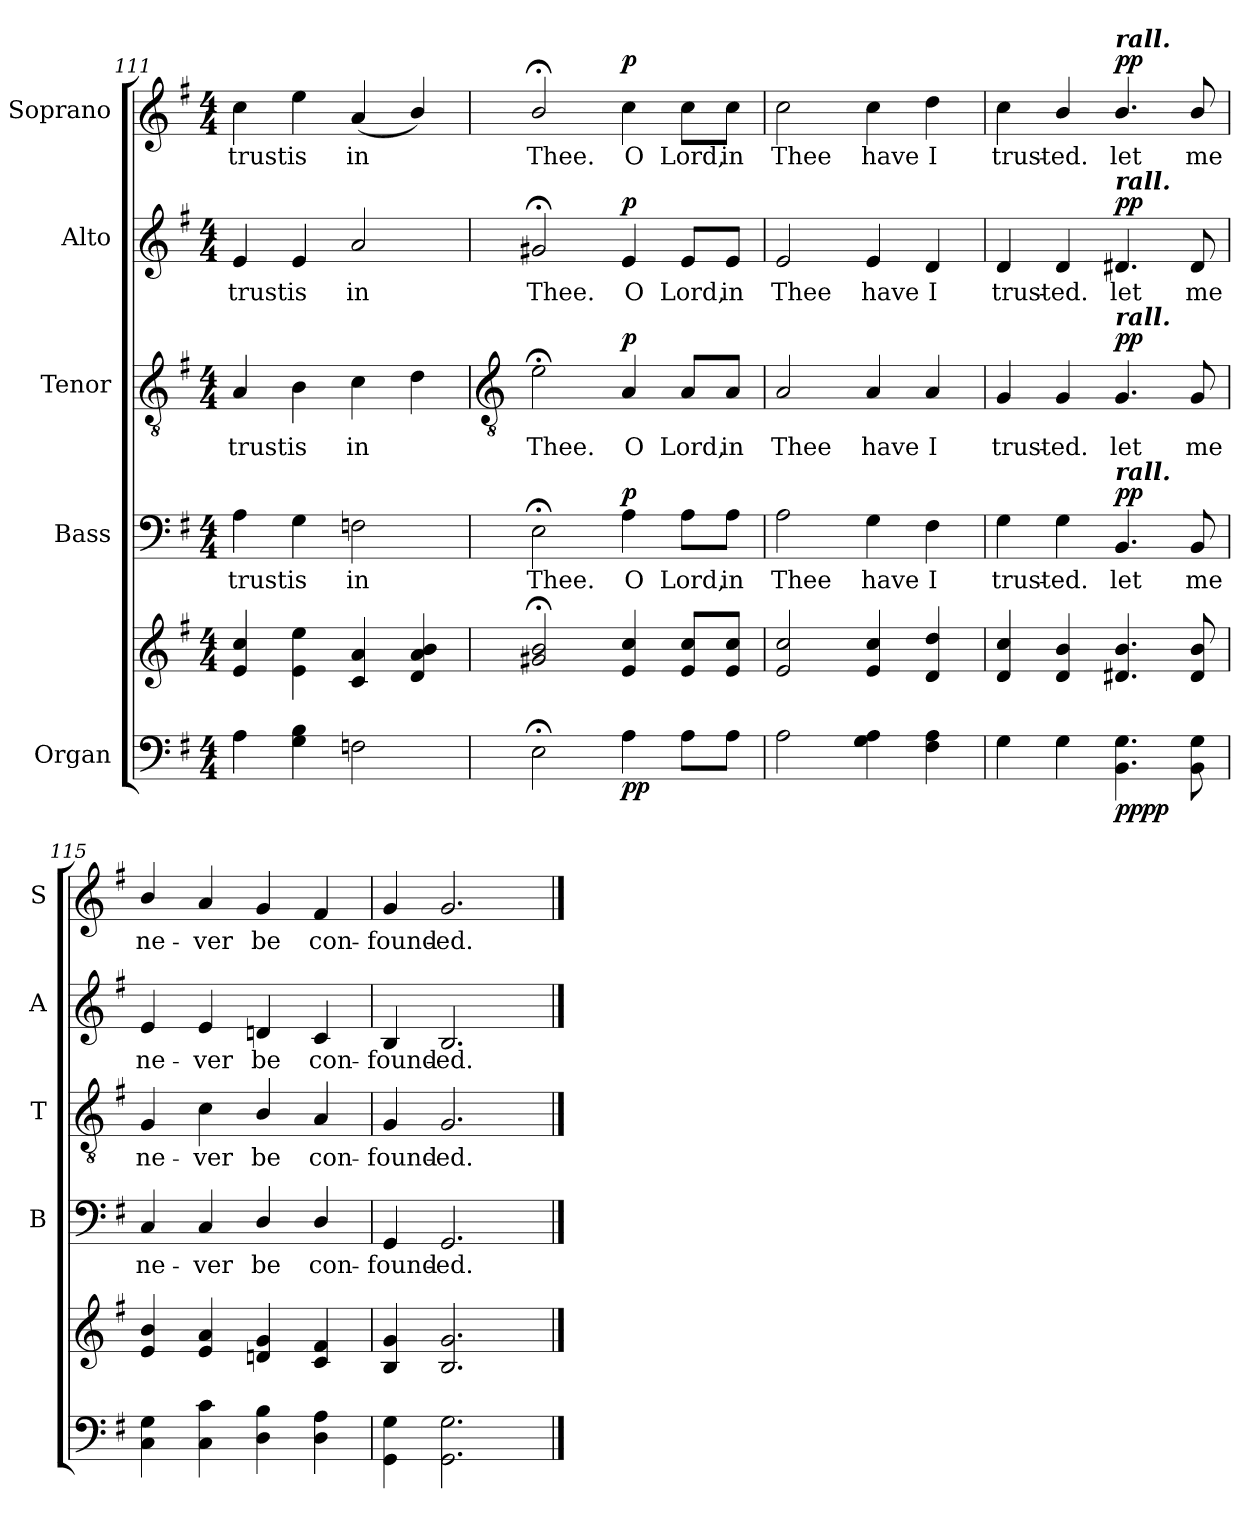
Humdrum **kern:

**kern	**kern	**dynam	**kern	**text	**dynam	**kern	**text	**dynam	**kern	**text	**dynam	**kern	**text	**dynam
*part5	*part5	*part5	*part4	*part4	*part4	*part3	*part3	*part3	*part2	*part2	*part2	*part1	*part1	*part1
*staff6	*staff5	*staff5/6	*staff4	*staff4	*staff4	*staff3	*staff3	*staff3	*staff2	*staff2	*staff2	*staff1	*staff1	*staff1
*I"Organ	*	*	*I"Bass	*	*	*I"Tenor	*	*	*I"Alto	*	*	*I"Soprano	*	*
*	*	*	*I'B	*	*	*I'T	*	*	*I'A	*	*	*I'S	*	*
*clefF4	*clefG2	*	*clefF4	*	*	*clefGv2	*	*	*clefG2	*	*	*clefG2	*	*
*k[f#]	*k[f#]	*	*k[f#]	*	*	*k[f#]	*	*	*k[f#]	*	*	*k[f#]	*	*
*G:	*G:	*	*G:	*	*	*G:	*	*	*G:	*	*	*G:	*	*
*M4/4	*M4/4	*	*M4/4	*	*	*M4/4	*	*	*M4/4	*	*	*M4/4	*	*
=111	=111	=111	=111	=111	=111	=111	=111	=111	=111	=111	=111	=111	=111	=111
!	!	!	!	!LO:LY:b	!	!	!LO:LY:b	!	!	!LO:LY:b	!	!	!LO:LY:b	!
4A	4e 4cc	.	4A	trust	.	4A	trust	.	4e	trust	.	4cc	trust	.
!	!	!	!	!LO:LY:b	!	!	!LO:LY:b	!	!	!LO:LY:b	!	!	!LO:LY:b	!
4G 4B	4e\ 4ee\	.	4G	is	.	4B	is	.	4e	is	.	4ee	is	.
!	!	!	!	!LO:LY:b	!	!	!LO:LY:b	!	!	!LO:LY:b	!	!	!LO:LY:b	!
2Fn	4c 4a	.	2Fn	in	.	4c	in	.	2a	in	.	(<4a	in	.
.	4d/ 4a/ 4b/	.	.	.	.	4d	.	.	.	.	.	4b/)	.	.
!!LO:LB:g=z
=112	=112	=112	=112	=112	=112	=112	=112	=112	=112	=112	=112	=112	=112	=112
*	*	*	*	*	*	*clefGv2	*	*	*	*	*	*	*	*
!	!	!	!	!LO:LY:b	!	!	!LO:LY:b	!	!	!LO:LY:b	!	!	!LO:LY:b	!
2E;	2g#X/;< 2b/;<	.	2E;<	Thee.	.	2e;<	Thee.	.	2g#X;<	Thee.	.	2b;</	Thee.	.
!	!	!LO:DY:b=2	!	!LO:LY:b	!	!	!LO:LY:b	!	!	!LO:LY:b	!	!	!LO:LY:b	!
!	!	!LO:DY:n=1:b	!	!	!LO:DY:b	!	!	!LO:DY:b	!	!	!LO:DY:b	!	!	!LO:DY:b
4A	4e/ 4cc/	p p	4A	O	p	4A	O	p	4e	O	p	4cc	O	p
!	!	!	!	!LO:LY:b	!	!	!LO:LY:b	!	!	!LO:LY:b	!	!	!LO:LY:b	!
8AL	8e/ 8cc/L	.	8A\L	Lord,	.	8A/L	Lord,	.	8e/L	Lord,	.	8cc\L	Lord,	.
!	!	!	!	!LO:LY:b	!	!	!LO:LY:b	!	!	!LO:LY:b	!	!	!LO:LY:b	!
8AJ	8e/ 8cc/J	.	8A\J	in	.	8A/J	in	.	8e/J	in	.	8cc\J	in	.
=113	=113	=113	=113	=113	=113	=113	=113	=113	=113	=113	=113	=113	=113	=113
!	!	!	!	!LO:LY:b	!	!	!LO:LY:b	!	!	!LO:LY:b	!	!	!LO:LY:b	!
2A	2e/ 2cc/	.	2A	Thee	.	2A	Thee	.	2e	Thee	.	2cc	Thee	.
!	!	!	!	!LO:LY:b	!	!	!LO:LY:b	!	!	!LO:LY:b	!	!	!LO:LY:b	!
4G 4A	4e/ 4cc/	.	4G	have	.	4A	have	.	4e	have	.	4cc	have	.
!	!	!	!	!LO:LY:b	!	!	!LO:LY:b	!	!	!LO:LY:b	!	!	!LO:LY:b	!
4F# 4A	4d 4dd	.	4F#	I	.	4A	I	.	4d	I	.	4dd	I	.
=114	=114	=114	=114	=114	=114	=114	=114	=114	=114	=114	=114	=114	=114	=114
!	!	!	!	!LO:LY:b	!	!	!LO:LY:b	!	!	!LO:LY:b	!	!	!LO:LY:b	!
4G	4d/ 4cc/	.	4G	trust-	.	4G	trust-	.	4d	trust-	.	4cc	trust-	.
!	!	!	!	!LO:LY:b	!	!	!LO:LY:b	!	!	!LO:LY:b	!	!	!LO:LY:b	!
4G	4d/ 4b/	.	4G	-ed.	.	4G	-ed.	.	4d	-ed.	.	4b/	-ed.	.
!	!	!	!	!	!	!	!	!	!	!	!	!LO:TX:a:Bi:t=rall.	!	!
!	!	!	!	!	!	!	!	!	!LO:TX:a:Bi:t=rall.	!	!	!	!	!
!	!	!	!	!	!	!LO:TX:a:Bi:t=rall.	!	!	!	!	!	!	!	!
!	!	!	!LO:TX:a:Bi:t=rall.	!	!	!	!	!	!	!	!	!	!	!
!	!	!LO:DY:b=2	!	!LO:LY:b	!	!	!LO:LY:b	!	!	!LO:LY:b	!	!	!LO:LY:b	!
!	!	!LO:DY:n=1:b	!	!	!LO:DY:b	!	!	!LO:DY:b	!	!	!LO:DY:b	!	!	!LO:DY:b
4.BB\ 4.G\	4.d#X/ 4.b/	pp pp	4.BB	let	pp	4.G	let	pp	4.d#X	let	pp	4.b/	let	pp
!	!	!	!	!LO:LY:b	!	!	!LO:LY:b	!	!	!LO:LY:b	!	!	!LO:LY:b	!
8BB\ 8G\	8d#/ 8b/	.	8BB	me	.	8G	me	.	8d#	me	.	8b/	me	.
=115	=115	=115	=115	=115	=115	=115	=115	=115	=115	=115	=115	=115	=115	=115
!	!	!	!	!LO:LY:b	!	!	!LO:LY:b	!	!	!LO:LY:b	!	!	!LO:LY:b	!
4C\ 4G\	4e/ 4b/	.	4C	ne-	.	4G	ne-	.	4e	ne-	.	4b/	ne-	.
!	!	!	!	!LO:LY:b	!	!	!LO:LY:b	!	!	!LO:LY:b	!	!	!LO:LY:b	!
4C\ 4c\	4e 4a	.	4C	-ver	.	4c	-ver	.	4e	-ver	.	4a	-ver	.
!	!	!	!	!LO:LY:b	!	!	!LO:LY:b	!	!	!LO:LY:b	!	!	!LO:LY:b	!
4D 4B	4dn 4g	.	4D/	be	.	4B/	be	.	4dn	be	.	4g	be	.
!	!	!	!	!LO:LY:b	!	!	!LO:LY:b	!	!	!LO:LY:b	!	!	!LO:LY:b	!
4D 4A	4c 4f#	.	4D/	con-	.	4A	con-	.	4c	con-	.	4f#	con-	.
=116	=116	=116	=116	=116	=116	=116	=116	=116	=116	=116	=116	=116	=116	=116
!	!	!	!	!LO:LY:b	!	!	!LO:LY:b	!	!	!LO:LY:b	!	!	!LO:LY:b	!
4GG\ 4G\	4B 4g	.	4GG	-found-	.	4G	-found-	.	4B	-found-	.	4g	-found-	.
!	!	!	!	!LO:LY:b	!	!	!LO:LY:b	!	!	!LO:LY:b	!	!	!LO:LY:b	!
2.GG\ 2.G\	2.B 2.g	.	2.GG	-ed.	.	2.G	-ed.	.	2.B	-ed.	.	2.g	-ed.	.
==	==	==	==	==	==	==	==	==	==	==	==	==	==	==
*-	*-	*-	*-	*-	*-	*-	*-	*-	*-	*-	*-	*-	*-	*-
